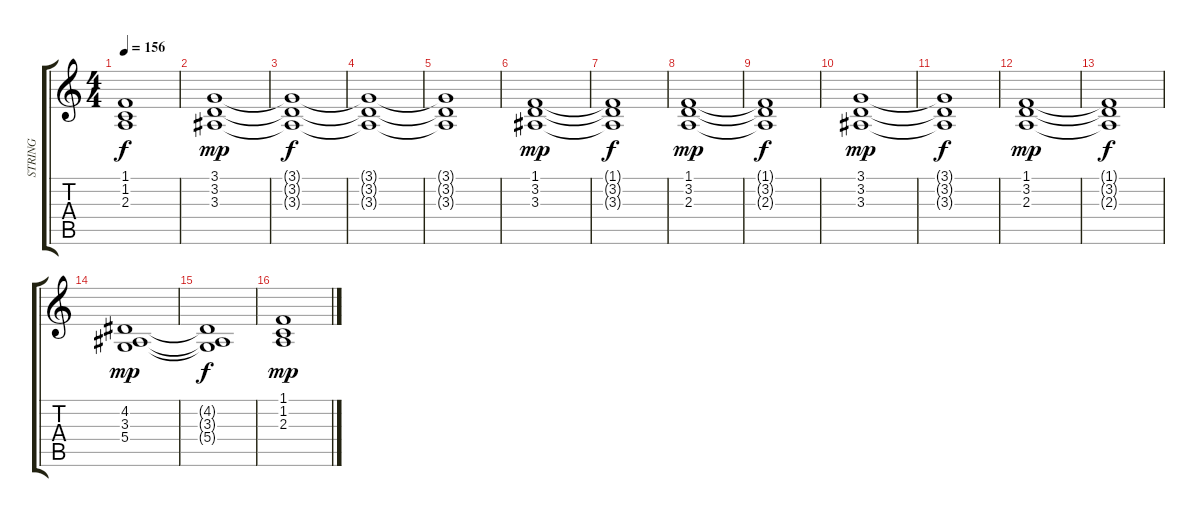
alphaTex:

\track ("STRING" "STRING") {instrument stringensemble1}
\staff {score tabs}
\tuning (E4 B3 G3 D3 A2 E2) {hide}
\ts (4 4)
\tempo 156
\clef g2
\ks c
(1.1{t} 1.2{t} 2.3{t}).1{dy f} |
(3.1 3.2 3.3).1{dy mp} |
(3.1{t} 3.2{t} 3.3{t}).1{dy f} |
(3.1{t} 3.2{t} 3.3{t}).1 |
(3.1{t} 3.2{t} 3.3{t}).1 |
(1.1 3.2 3.3).1{dy mp} |
(1.1{t} 3.2{t} 3.3{t}).1{dy f} |
(1.1 3.2 2.3).1{dy mp} |
(1.1{t} 3.2{t} 2.3{t}).1{dy f} |
(3.1 3.2 3.3).1{dy mp} |
(3.1{t} 3.2{t} 3.3{t}).1{dy f} |
(1.1 3.2 2.3).1{dy mp} |
(1.1{t} 3.2{t} 2.3{t}).1{dy f} |
(4.2 3.3 5.4).1{dy mp} |
(4.2{t} 3.3{t} 5.4{t}).1{dy f} |
(1.1 1.2 2.3).1{dy mp}
